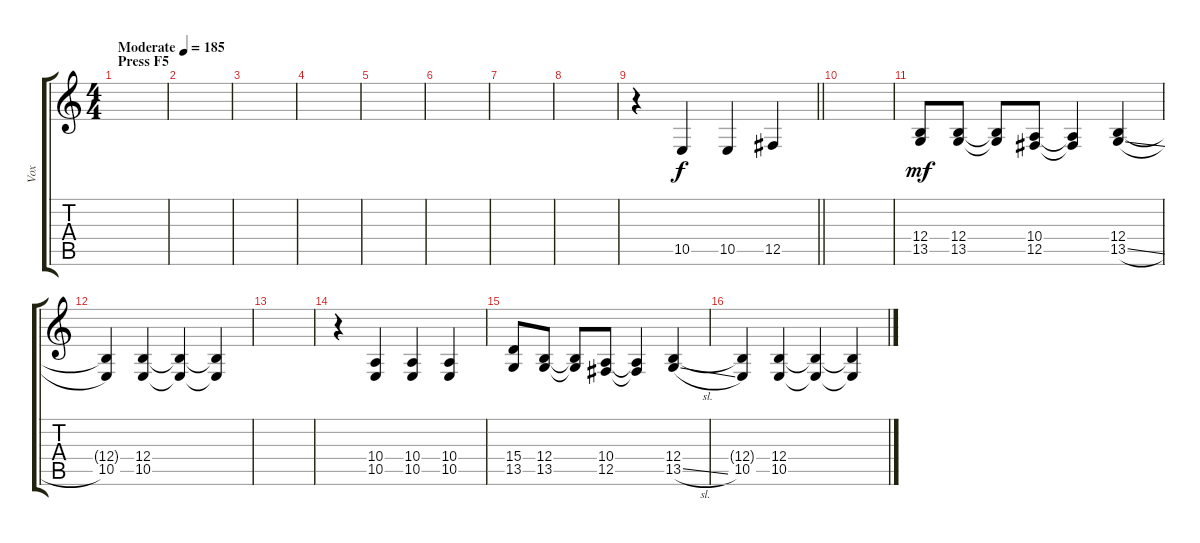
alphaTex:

\track ("Vox" "Vox") {instrument fx7echoes}
\staff {score tabs}
\tuning (Db4 Ab3 E3 B2 Gb2 Db2) {hide}
\ts (4 4)
\section ("" "Press F5")
\tempo (185 "Moderate")
\clef g2
\ks c
|
|
|
|
|
|
|
|
\barLineRight lightlight
r.4 10.5.4 10.5.4 12.5.4 |
\section ("" "")
|
(12.4 13.5).8{dy mf} (12.4 13.5).8 (12.4{t} 13.5{t}).8 (10.4 12.5).8 (10.4{t} 12.5{t}).4 (12.4 13.5{sl}).4 |
(12.4{t} 10.5).4 (12.4 10.5).4 (12.4{t} 10.5{t}).4 (12.4{t} 10.5{t}).4 |
|
r.4 (10.4 10.5).4 (10.4 10.5).4 (10.4 10.5).4 |
(15.4 13.5).8 (12.4 13.5).8 (12.4{t} 13.5{t}).8 (10.4 12.5).8 (10.4{t} 12.5{t}).4 (12.4 13.5{sl}).4 |
(12.4{t} 10.5).4 (12.4 10.5).4 (12.4{t} 10.5{t}).4 (12.4{t} 10.5{t}).4
